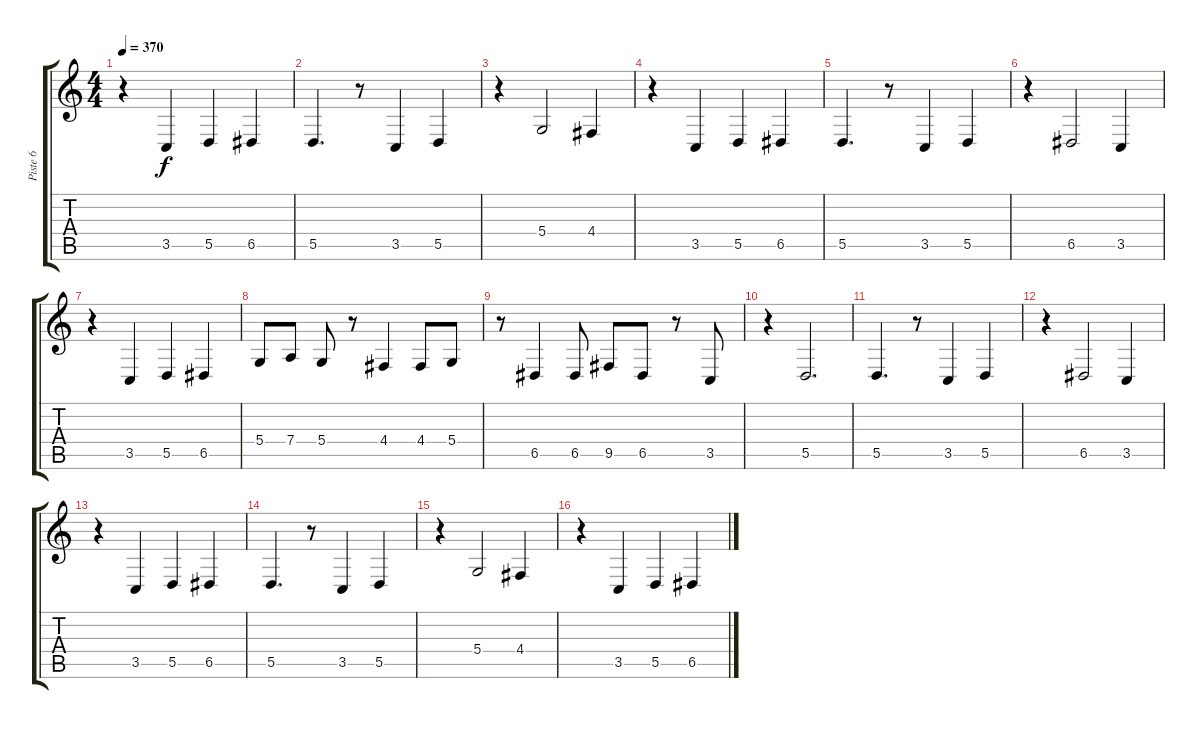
\track ("Piste 6" "Piste 6") {instrument pizzicatostrings}
\staff {score tabs}
\tuning (E4 B3 G3 D3 A2 E2) {hide}
\ts (4 4)
\tempo 370
\clef g2
\ks c
r.4{dy f} 3.5.4 5.5.4 6.5.4 |
5.5.4{d} r.8 3.5.4 5.5.4 |
r.4 5.4.2 4.4.4 |
r.4 3.5.4 5.5.4 6.5.4 |
5.5.4{d} r.8 3.5.4 5.5.4 |
r.4 6.5.2 3.5.4 |
r.4 3.5.4 5.5.4 6.5.4 |
5.4.8 7.4.8 5.4.8 r.8 4.4.4 4.4.8 5.4.8 |
r.8 6.5.4 6.5.8 9.5.8 6.5.8 r.8 3.5.8 |
r.4 5.5.2{d} |
5.5.4{d} r.8 3.5.4 5.5.4 |
r.4 6.5.2 3.5.4 |
r.4 3.5.4 5.5.4 6.5.4 |
5.5.4{d} r.8 3.5.4 5.5.4 |
r.4 5.4.2 4.4.4 |
r.4 3.5.4 5.5.4 6.5.4
